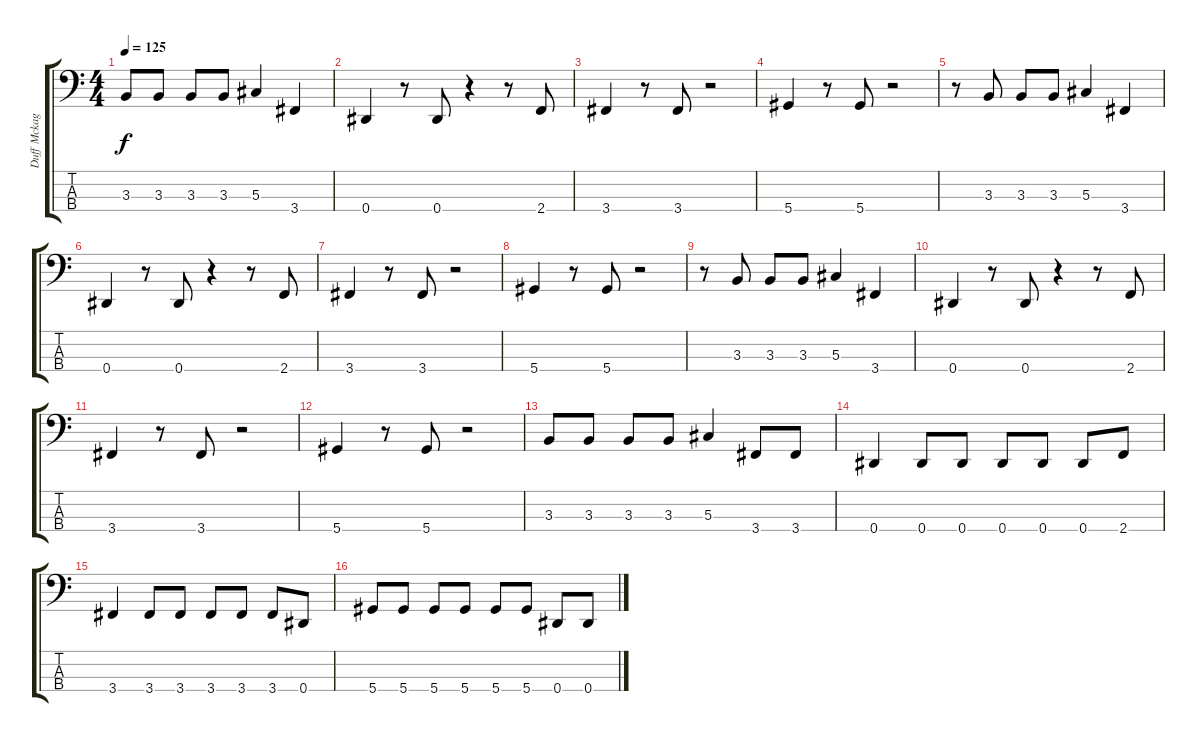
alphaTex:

\track ("Duff Mckagan" "Duff Mckag") {instrument electricbassfinger}
\staff {score tabs}
\tuning (Gb2 Db2 Ab1 Eb1) {hide}
\ts (4 4)
\tempo 125
\clef f4
\ks c
3.3.8{dy f} 3.3.8 3.3.8 3.3.8 5.3.4 3.4.4 |
0.4.4 r.8 0.4.8 r.4 r.8 2.4.8 |
3.4.4 r.8 3.4.8 r.2 |
5.4.4 r.8 5.4.8 r.2 |
r.8 3.3.8 3.3.8 3.3.8 5.3.4 3.4.4 |
0.4.4 r.8 0.4.8 r.4 r.8 2.4.8 |
3.4.4 r.8 3.4.8 r.2 |
5.4.4 r.8 5.4.8 r.2 |
r.8 3.3.8 3.3.8 3.3.8 5.3.4 3.4.4 |
0.4.4 r.8 0.4.8 r.4 r.8 2.4.8 |
3.4.4 r.8 3.4.8 r.2 |
5.4.4 r.8 5.4.8 r.2 |
3.3.8 3.3.8 3.3.8 3.3.8 5.3.4 3.4.8 3.4.8 |
0.4.4 0.4.8 0.4.8 0.4.8 0.4.8 0.4.8 2.4.8 |
3.4.4 3.4.8 3.4.8 3.4.8 3.4.8 3.4.8 0.4.8 |
5.4.8 5.4.8 5.4.8 5.4.8 5.4.8 5.4.8 0.4.8 0.4.8
